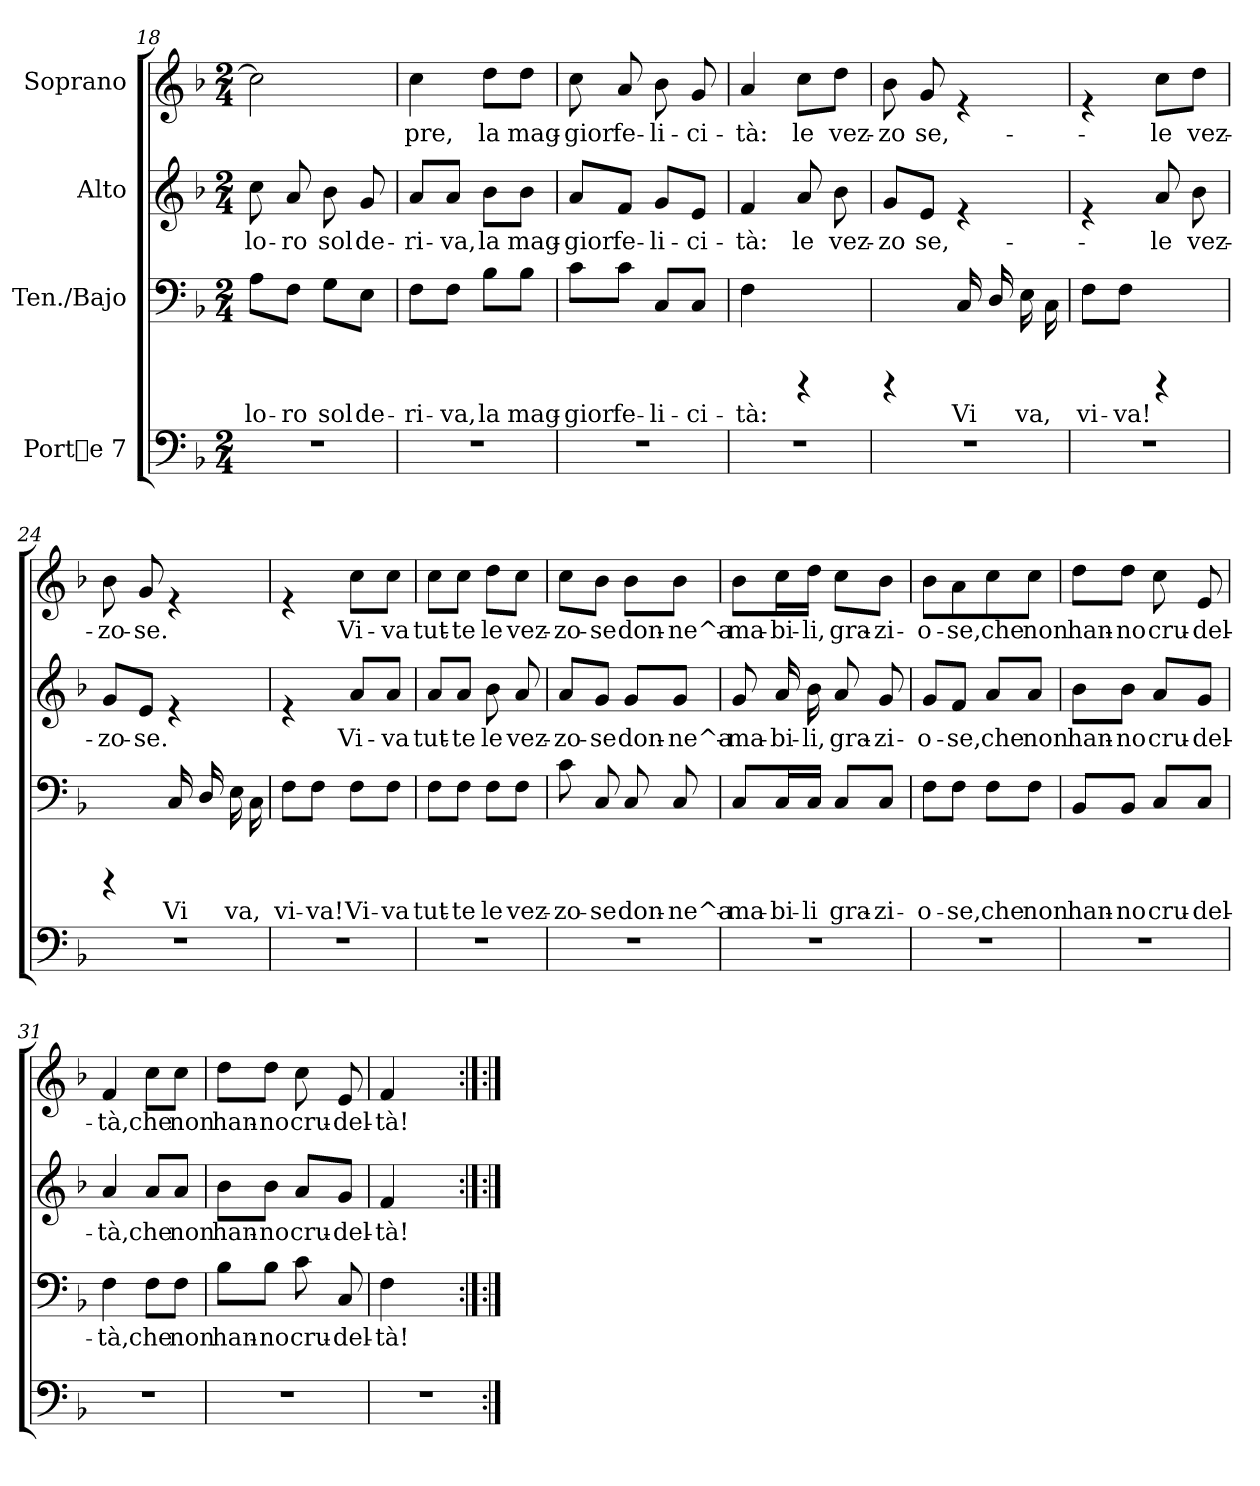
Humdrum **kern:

**kern	**kern	**text	**kern	**text	**kern	**text
*part4	*part3	*part3	*part2	*part2	*part1	*part1
*staff4	*staff3	*staff3	*staff2	*staff2	*staff1	*staff1
*I"Porte 7	*I"Ten./Bajo	*	*I"Alto	*	*I"Soprano	*
*clefF4	*clefF4	*	*clefG2	*	*clefG2	*
*k[b-]	*k[b-]	*	*k[b-]	*	*k[b-]	*
*F:	*F:	*	*F:	*	*F:	*
*M2/4	*M2/4	*	*M2/4	*	*M2/4	*
=18	=18	=18	=18	=18	=18	=18
!	!	!LO:LY:b:cj	!	!LO:LY:b:cj	!	!
2r	8A\L	lo-	8cc\L	lo-	2cc\]	.
!	!	!LO:LY:b:cj	!	!LO:LY:b:cj	!	!
.	8F\J	-ro	8a/L	ro	.	.
!	!	!LO:LY:b:cj	!	!LO:LY:b:cj	!	!
.	8G\L	sol	8b-\	-sol	.	.
!	!	!LO:LY:b:cj	!	!LO:LY:b:cj	!	!
.	8E\J	de-	8g/	de-	.	.
=19	=19	=19	=19	=19	=19	=19
!	!	!LO:LY:b:cj	!	!LO:LY:b:cj	!	!LO:LY:b:cj
2r	8F\L	-ri-	8a/L	-ri-	4cc\	-pre,
!	!	!LO:LY:b:cj	!	!LO:LY:b:cj	!	!
.	8F\J	-va,	8a/J	-va,	.	.
!	!	!LO:LY:b:cj	!	!LO:LY:b:cj	!	!LO:LY:b:cj
.	8B-\L	la	8b-\L	la	8dd\L	la
!	!	!LO:LY:b:cj	!	!LO:LY:b:cj	!	!LO:LY:b:cj
.	8B-\J	mag-	8b-\J	mag-	8dd\J	mag-
=20	=20	=20	=20	=20	=20	=20
!	!	!LO:LY:b:cj	!	!LO:LY:b:cj	!	!LO:LY:b:cj
2r	8c\L	-gior	8a/L	-gior	8cc\L	-gior
!	!	!LO:LY:b:cj	!	!LO:LY:b:cj	!	!LO:LY:b:cj
.	8c\J	fe-	8f/J	fe-	8a/	-fe-
!	!	!LO:LY:b:cj	!	!LO:LY:b:cj	!	!LO:LY:b:cj
.	8C/L	-li-	8g/L	-li-	8b-\	li-
!	!	!LO:LY:b:cj	!	!LO:LY:b:cj	!	!LO:LY:b:cj
.	8C/J	-ci-	8e/J	-ci-	8g/	-ci-
!!LO:LB:g=z
=21	=21	=21	=21	=21	=21	=21
!	!	!LO:LY:b:cj	!	!LO:LY:b:cj	!	!LO:LY:b:cj
2r	4F\	-tà:	4f/	-tà:	4a/	-tà:
!	!	!	!	!LO:LY:b:cj	!	!LO:LY:b:cj
.	4rBBBB	.	8a/L	le	8cc\L	le
!	!	!	!	!LO:LY:b:cj	!	!LO:LY:b:cj
.	.	.	8b-\	vez-	8dd\J	vez-
=22	=22	=22	=22	=22	=22	=22
!	!	!	!	!LO:LY:b:cj	!	!LO:LY:b:cj
2r	4rBBBB	.	8g/L	-zo	8b-\L	-zo
!	!	!	!	!LO:LY:b:cj	!	!LO:LY:b:cj
.	.	.	8e/J	se,-	8g/	se,-
!	!	!LO:LY:b:cj	!	!	!	!
.	16C/L	Vi	4re	.	4re	.
!	!	!LO:LY:b:cj	!	!	!	!
.	16D/	-	.	.	.	.
!	!	!LO:LY:b:cj	!	!	!	!
.	16E\L	-va,	.	.	.	.
!	!	!LO:LY:b:cj	!	!	!	!
.	16C\J	-	.	.	.	.
=23	=23	=23	=23	=23	=23	=23
!	!	!LO:LY:b:cj	!	!	!	!
2r	8F\L	-vi-	4re	.	4re	.
!	!	!LO:LY:b:cj	!	!	!	!
.	8F\J	-va!	.	.	.	.
!	!	!	!	!LO:LY:b:cj	!	!LO:LY:b:cj
.	4rBBBB	.	8a/L	-le	8cc\L	-le
!	!	!	!	!LO:LY:b:cj	!	!LO:LY:b:cj
.	.	.	8b-\	vez-	8dd\J	vez-
=24	=24	=24	=24	=24	=24	=24
!	!	!	!	!LO:LY:b:cj	!	!LO:LY:b:cj
2r	4rBBBB	.	8g/L	-zo-	8b-\L	-zo-
!	!	!	!	!LO:LY:b:cj	!	!LO:LY:b:cj
.	.	.	8e/J	-se.	8g/	-se.
!	!	!LO:LY:b:cj	!	!	!	!
.	16C/L	Vi-	4re	.	4re	.
!	!	!LO:LY:b:cj	!	!	!	!
.	16D/	--	.	.	.	.
!	!	!LO:LY:b:cj	!	!	!	!
.	16E\L	-va,	.	.	.	.
!	!	!LO:LY:b:cj	!	!	!	!
.	16C\J	-	.	.	.	.
=25	=25	=25	=25	=25	=25	=25
!	!	!LO:LY:b:cj	!	!	!	!
2r	8F\L	-vi-	4re	.	4re	.
!	!	!LO:LY:b:cj	!	!	!	!
.	8F\J	-va!	.	.	.	.
!	!	!LO:LY:b:cj	!	!LO:LY:b:cj	!	!LO:LY:b:cj
.	8F\L	Vi-	8a/L	Vi-	8cc\L	Vi-
!	!	!LO:LY:b:cj	!	!LO:LY:b:cj	!	!LO:LY:b:cj
.	8F\J	-va	8a/J	-va	8cc\J	-va
=26	=26	=26	=26	=26	=26	=26
!	!	!LO:LY:b:cj	!	!LO:LY:b:cj	!	!LO:LY:b:cj
2r	8F\L	tut-	8a/L	tut-	8cc\L	tut-
!	!	!LO:LY:b:cj	!	!LO:LY:b:cj	!	!LO:LY:b:cj
.	8F\J	-te	8a/J	-te	8cc\J	-te
!	!	!LO:LY:b:cj	!	!LO:LY:b:cj	!	!LO:LY:b:cj
.	8F\L	le	8b-\L	le	8dd\L	le
!	!	!LO:LY:b:cj	!	!LO:LY:b:cj	!	!LO:LY:b:cj
.	8F\J	vez-	8a/	vez-	8cc\J	vez-
=27	=27	=27	=27	=27	=27	=27
!	!	!LO:LY:b:cj	!	!LO:LY:b:cj	!	!LO:LY:b:cj
2r	8c\L	-zo-	8a/L	-zo-	8cc\L	-zo-
!	!	!LO:LY:b:cj	!	!LO:LY:b:cj	!	!LO:LY:b:cj
.	8C/L	-se	8g/J	-se	8b-\J	-se
!	!	!LO:LY:b:cj	!	!LO:LY:b:cj	!	!LO:LY:b:cj
.	8C/L	don-	8g/L	don-	8b-\L	don-
!	!	!LO:LY:b:cj	!	!LO:LY:b:cj	!	!LO:LY:b:cj
.	8C/J	-ne^a-	8g/J	-ne^a-	8b-\J	-ne^a-
!!LO:LB:g=z
=28	=28	=28	=28	=28	=28	=28
!	!	!LO:LY:b:cj	!	!LO:LY:b:cj	!	!LO:LY:b:cj
2r	8C/L	-ma-	8g/L	-ma-	8b-\L	-ma-
!	!	!LO:LY:b:cj	!	!LO:LY:b:cj	!	!LO:LY:b:cj
.	16C/	-bi-	16a/	-bi-	16cc\	-bi-
!	!	!LO:LY:b:cj	!	!LO:LY:b:cj	!	!LO:LY:b:cj
.	16C/J	-li	16b-\L	-li,	16dd\J	-li,
!	!	!LO:LY:b:cj	!	!LO:LY:b:cj	!	!LO:LY:b:cj
.	8C/L	gra-	8a/	-gra-	8cc\L	gra-
!	!	!LO:LY:b:cj	!	!LO:LY:b:cj	!	!LO:LY:b:cj
.	8C/J	-zi-	8g/J	-zi-	8b-\J	-zi-
=29	=29	=29	=29	=29	=29	=29
!	!	!LO:LY:b:cj	!	!LO:LY:b:cj	!	!LO:LY:b:cj
2r	8F\L	-o-	8g/L	o-	8b-\L	-o-
!	!	!LO:LY:b:cj	!	!LO:LY:b:cj	!	!LO:LY:b:cj
.	8F\J	-se,	8f/J	-se,	8a/	se,
!	!	!LO:LY:b:cj	!	!LO:LY:b:cj	!	!LO:LY:b:cj
.	8F\L	che	8a/L	che	8cc\	-che
!	!	!LO:LY:b:cj	!	!LO:LY:b:cj	!	!LO:LY:b:cj
.	8F\J	non	8a/J	non	8cc\J	non
=30	=30	=30	=30	=30	=30	=30
!	!	!LO:LY:b:cj	!	!LO:LY:b:cj	!	!LO:LY:b:cj
2r	8BB-/L	han-	8b-\L	han-	8dd\L	han-
!	!	!LO:LY:b:cj	!	!LO:LY:b:cj	!	!LO:LY:b:cj
.	8BB-/J	-no	8b-\J	-no	8dd\J	-no
!	!	!LO:LY:b:cj	!	!LO:LY:b:cj	!	!LO:LY:b:cj
.	8C/L	cru-	8a/L	cru-	8cc\L	cru-
!	!	!LO:LY:b:cj	!	!LO:LY:b:cj	!	!LO:LY:b:cj
.	8C/J	-del-	8g/J	-del-	8e/	-del-
=31	=31	=31	=31	=31	=31	=31
!	!	!LO:LY:b:cj	!	!LO:LY:b:cj	!	!LO:LY:b:cj
2r	4F\	-tà,	4a/	-tà,	4f/	-tà,
!	!	!LO:LY:b:cj	!	!LO:LY:b:cj	!	!LO:LY:b:cj
.	8F\L	che	8a/L	che	8cc\L	che
!	!	!LO:LY:b:cj	!	!LO:LY:b:cj	!	!LO:LY:b:cj
.	8F\J	non	8a/J	non	8cc\J	non
=32	=32	=32	=32	=32	=32	=32
!	!	!LO:LY:b:cj	!	!LO:LY:b:cj	!	!LO:LY:b:cj
2r	8B-\L	han-	8b-\L	han-	8dd\L	han-
!	!	!LO:LY:b:cj	!	!LO:LY:b:cj	!	!LO:LY:b:cj
.	8B-\J	-no	8b-\J	-no	8dd\J	-no
!	!	!LO:LY:b:cj	!	!LO:LY:b:cj	!	!LO:LY:b:cj
.	8c\L	cru-	8a/L	cru-	8cc\L	cru-
!	!	!LO:LY:b:cj	!	!LO:LY:b:cj	!	!LO:LY:b:cj
.	8C/	-del-	8g/J	-del-	8e/	-del-
=33	=33	=33	=33	=33	=33	=33
!	!	!LO:LY:b:cj	!	!LO:LY:b:cj	!	!LO:LY:b:cj
2r	4F\	-tà!	4f/	-tà!	4f/	-tà!
.	4ryy	.	4ryy	.	4ryy	.
=	=:|!	=:|!	=:|!	=:|!	=:|!	=:|!
*-	*-	*-	*-	*-	*-	*-
